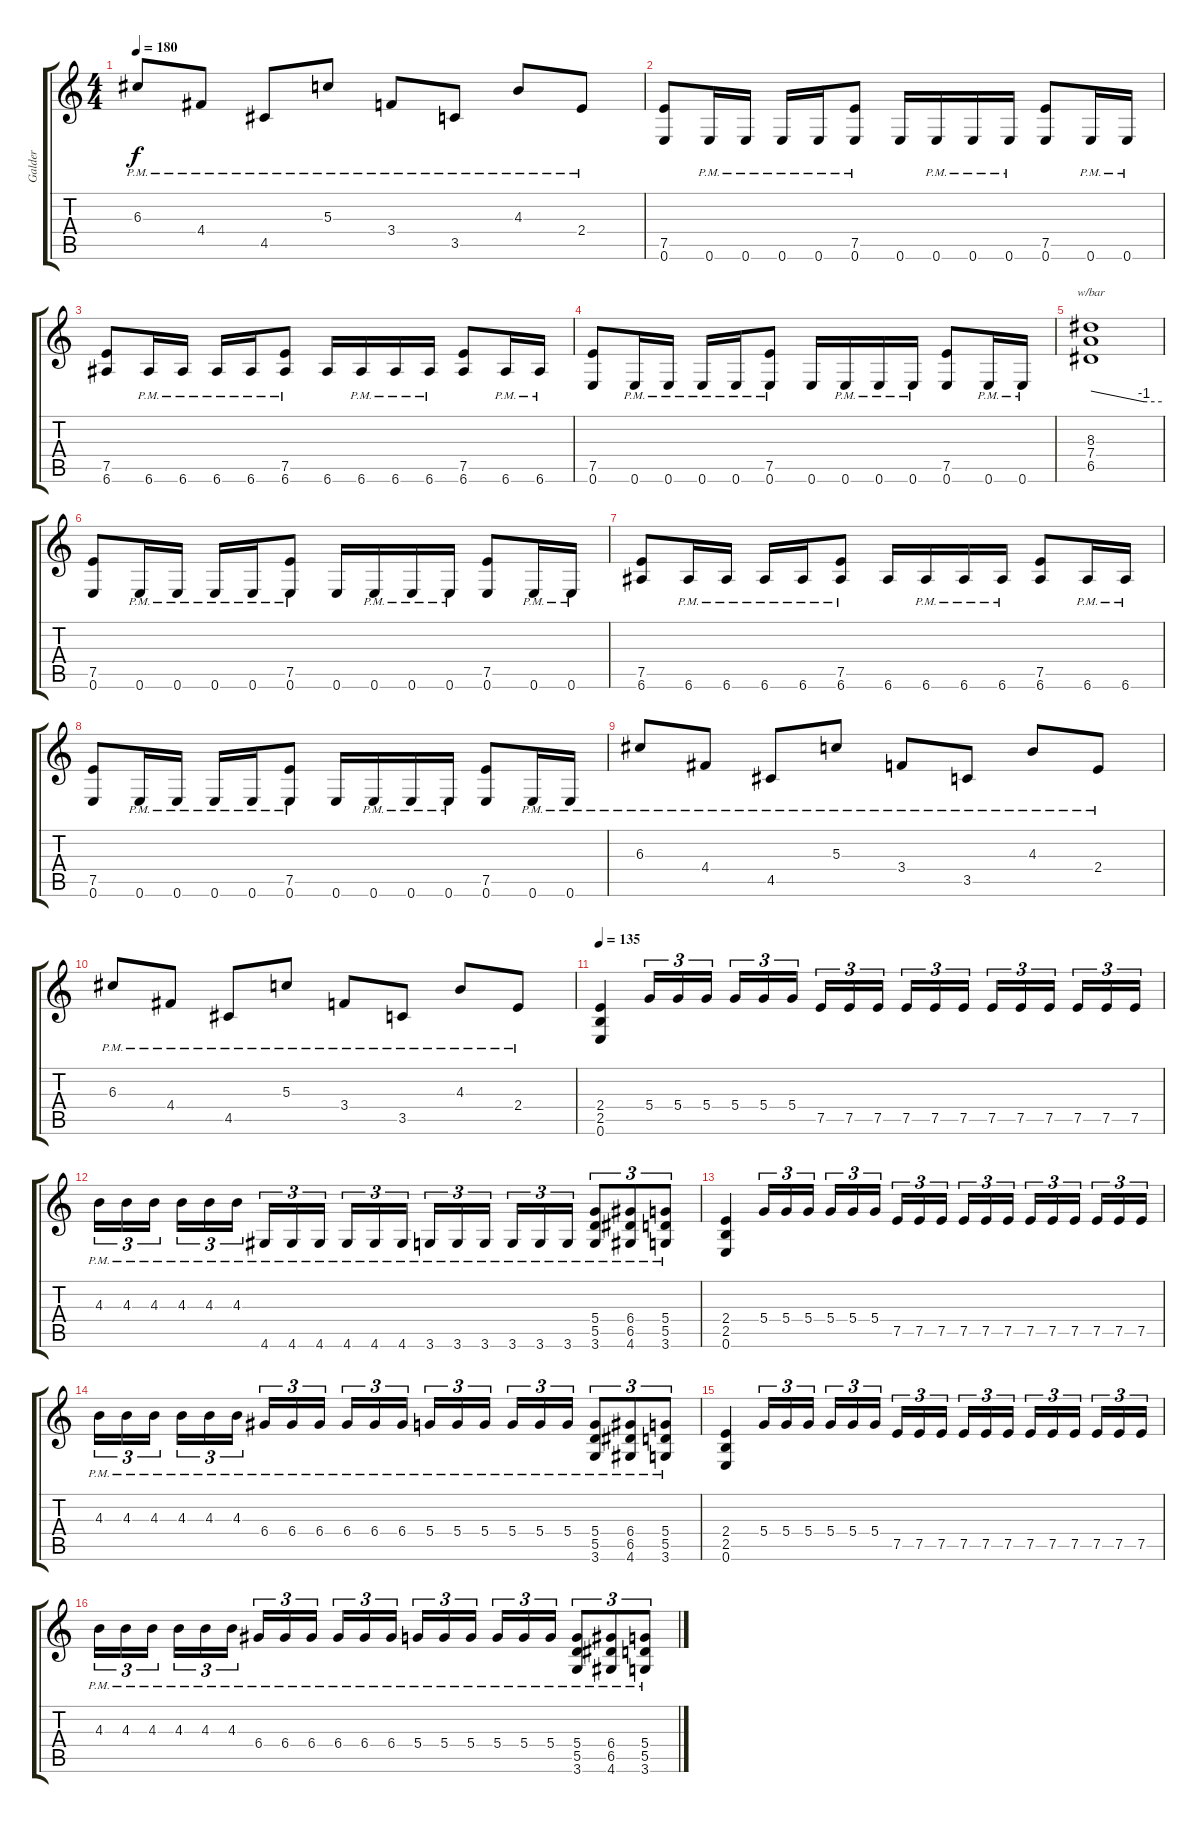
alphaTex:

\track ("Galder" "Galder") {instrument overdrivenguitar}
\staff {score tabs}
\tuning (E4 B3 G3 D3 A2 E2) {hide}
\ts (4 4)
\tempo 180
\clef g2
\ks c
6.3{pm}.8{dy f} 4.4{pm}.8 4.5{pm}.8 5.3{pm}.8 3.4{pm}.8 3.5{pm}.8 4.3{pm}.8 2.4{pm}.8 |
(7.5 0.6).8 0.6{pm}.16 0.6{pm}.16 0.6{pm}.16 0.6{pm}.16 (7.5 0.6{pm}).8 0.6.16 0.6{pm}.16 0.6{pm}.16 0.6{pm}.16 (7.5 0.6).8 0.6{pm}.16 0.6{pm}.16 |
(7.5 6.6).8 6.6{pm}.16 6.6{pm}.16 6.6{pm}.16 6.6{pm}.16 (7.5 6.6{pm}).8 6.6.16 6.6{pm}.16 6.6{pm}.16 6.6{pm}.16 (7.5 6.6).8 6.6{pm}.16 6.6{pm}.16 |
(7.5 0.6).8 0.6{pm}.16 0.6{pm}.16 0.6{pm}.16 0.6{pm}.16 (7.5 0.6{pm}).8 0.6.16 0.6{pm}.16 0.6{pm}.16 0.6{pm}.16 (7.5 0.6).8 0.6{pm}.16 0.6{pm}.16 |
(8.3 7.4 6.5).1{tbe (custom default 0 0 45 -4 60 -4)} |
(7.5 0.6).8 0.6{pm}.16 0.6{pm}.16 0.6{pm}.16 0.6{pm}.16 (7.5 0.6{pm}).8 0.6.16 0.6{pm}.16 0.6{pm}.16 0.6{pm}.16 (7.5 0.6).8 0.6{pm}.16 0.6{pm}.16 |
(7.5 6.6).8 6.6{pm}.16 6.6{pm}.16 6.6{pm}.16 6.6{pm}.16 (7.5 6.6{pm}).8 6.6.16 6.6{pm}.16 6.6{pm}.16 6.6{pm}.16 (7.5 6.6).8 6.6{pm}.16 6.6{pm}.16 |
(7.5 0.6).8 0.6{pm}.16 0.6{pm}.16 0.6{pm}.16 0.6{pm}.16 (7.5 0.6{pm}).8 0.6.16 0.6{pm}.16 0.6{pm}.16 0.6{pm}.16 (7.5 0.6).8 0.6{pm}.16 0.6{pm}.16 |
6.3{pm}.8 4.4{pm}.8 4.5{pm}.8 5.3{pm}.8 3.4{pm}.8 3.5{pm}.8 4.3{pm}.8 2.4{pm}.8 |
6.3{pm}.8 4.4{pm}.8 4.5{pm}.8 5.3{pm}.8 3.4{pm}.8 3.5{pm}.8 4.3{pm}.8 2.4{pm}.8 |
\section ("" "")
\tempo 135
(2.4 2.5 0.6).4 5.4.16{tu (3 2)} 5.4.16{tu (3 2)} 5.4.16{tu (3 2)} 5.4.16{tu (3 2)} 5.4.16{tu (3 2)} 5.4.16{tu (3 2)} 7.5.16{tu (3 2)} 7.5.16{tu (3 2)} 7.5.16{tu (3 2)} 7.5.16{tu (3 2)} 7.5.16{tu (3 2)} 7.5.16{tu (3 2)} 7.5.16{tu (3 2)} 7.5.16{tu (3 2)} 7.5.16{tu (3 2)} 7.5.16{tu (3 2)} 7.5.16{tu (3 2)} 7.5.16{tu (3 2)} |
4.3{pm}.16{tu (3 2)} 4.3{pm}.16{tu (3 2)} 4.3{pm}.16{tu (3 2)} 4.3{pm}.16{tu (3 2)} 4.3{pm}.16{tu (3 2)} 4.3{pm}.16{tu (3 2)} 4.6{pm}.16{tu (3 2)} 4.6{pm}.16{tu (3 2)} 4.6{pm}.16{tu (3 2)} 4.6{pm}.16{tu (3 2)} 4.6{pm}.16{tu (3 2)} 4.6{pm}.16{tu (3 2)} 3.6{pm}.16{tu (3 2)} 3.6{pm}.16{tu (3 2)} 3.6{pm}.16{tu (3 2)} 3.6{pm}.16{tu (3 2)} 3.6{pm}.16{tu (3 2)} 3.6{pm}.16{tu (3 2)} (5.4{pm} 5.5{pm} 3.6{pm}).8{tu (3 2)} (6.4{pm} 6.5{pm} 4.6{pm}).8{tu (3 2)} (5.4{pm} 5.5{pm} 3.6{pm}).8{tu (3 2)} |
(2.4 2.5 0.6).4 5.4.16{tu (3 2)} 5.4.16{tu (3 2)} 5.4.16{tu (3 2)} 5.4.16{tu (3 2)} 5.4.16{tu (3 2)} 5.4.16{tu (3 2)} 7.5.16{tu (3 2)} 7.5.16{tu (3 2)} 7.5.16{tu (3 2)} 7.5.16{tu (3 2)} 7.5.16{tu (3 2)} 7.5.16{tu (3 2)} 7.5.16{tu (3 2)} 7.5.16{tu (3 2)} 7.5.16{tu (3 2)} 7.5.16{tu (3 2)} 7.5.16{tu (3 2)} 7.5.16{tu (3 2)} |
4.3{pm}.16{tu (3 2)} 4.3{pm}.16{tu (3 2)} 4.3{pm}.16{tu (3 2)} 4.3{pm}.16{tu (3 2)} 4.3{pm}.16{tu (3 2)} 4.3{pm}.16{tu (3 2)} 6.4{pm}.16{tu (3 2)} 6.4{pm}.16{tu (3 2)} 6.4{pm}.16{tu (3 2)} 6.4{pm}.16{tu (3 2)} 6.4{pm}.16{tu (3 2)} 6.4{pm}.16{tu (3 2)} 5.4{pm}.16{tu (3 2)} 5.4{pm}.16{tu (3 2)} 5.4{pm}.16{tu (3 2)} 5.4{pm}.16{tu (3 2)} 5.4{pm}.16{tu (3 2)} 5.4{pm}.16{tu (3 2)} (5.4{pm} 5.5{pm} 3.6{pm}).8{tu (3 2)} (6.4{pm} 6.5{pm} 4.6{pm}).8{tu (3 2)} (5.4{pm} 5.5{pm} 3.6{pm}).8{tu (3 2)} |
(2.4 2.5 0.6).4 5.4.16{tu (3 2)} 5.4.16{tu (3 2)} 5.4.16{tu (3 2)} 5.4.16{tu (3 2)} 5.4.16{tu (3 2)} 5.4.16{tu (3 2)} 7.5.16{tu (3 2)} 7.5.16{tu (3 2)} 7.5.16{tu (3 2)} 7.5.16{tu (3 2)} 7.5.16{tu (3 2)} 7.5.16{tu (3 2)} 7.5.16{tu (3 2)} 7.5.16{tu (3 2)} 7.5.16{tu (3 2)} 7.5.16{tu (3 2)} 7.5.16{tu (3 2)} 7.5.16{tu (3 2)} |
4.3{pm}.16{tu (3 2)} 4.3{pm}.16{tu (3 2)} 4.3{pm}.16{tu (3 2)} 4.3{pm}.16{tu (3 2)} 4.3{pm}.16{tu (3 2)} 4.3{pm}.16{tu (3 2)} 6.4{pm}.16{tu (3 2)} 6.4{pm}.16{tu (3 2)} 6.4{pm}.16{tu (3 2)} 6.4{pm}.16{tu (3 2)} 6.4{pm}.16{tu (3 2)} 6.4{pm}.16{tu (3 2)} 5.4{pm}.16{tu (3 2)} 5.4{pm}.16{tu (3 2)} 5.4{pm}.16{tu (3 2)} 5.4{pm}.16{tu (3 2)} 5.4{pm}.16{tu (3 2)} 5.4{pm}.16{tu (3 2)} (5.4{pm} 5.5{pm} 3.6{pm}).8{tu (3 2)} (6.4{pm} 6.5{pm} 4.6{pm}).8{tu (3 2)} (5.4{pm} 5.5{pm} 3.6{pm}).8{tu (3 2)}
